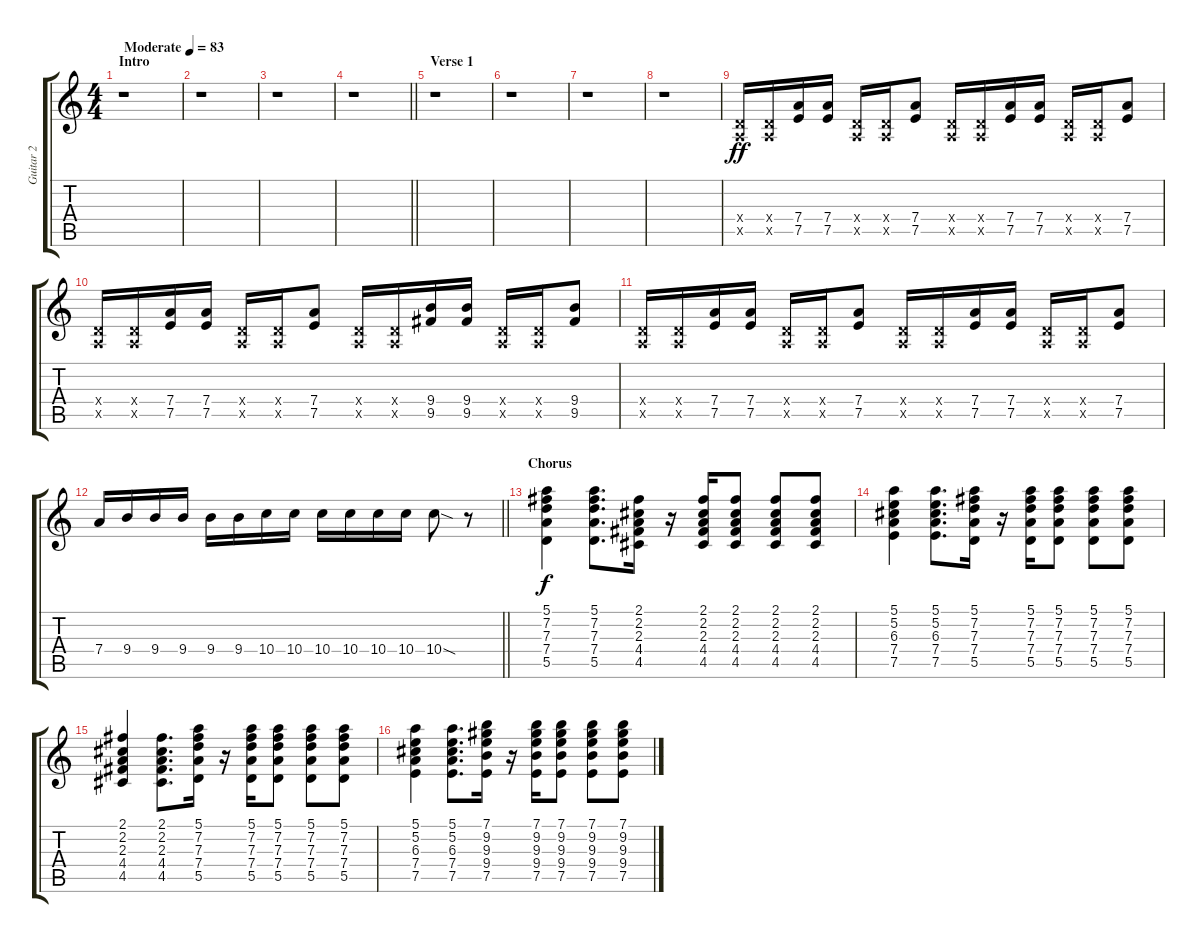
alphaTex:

\track ("Guitar 2" "Guitar 2") {instrument electricguitarclean}
\staff {score tabs}
\tuning (E4 B3 G3 D3 A2 E2) {hide}
\ts (4 4)
\section ("" "Intro")
\tempo (83 "Moderate")
\clef g2
\ks c
r.1{dy ff instrument electricguitarclean} |
r.1 |
r.1 |
\barLineRight lightlight
r.1 |
\section ("" "Verse 1")
r.1 |
r.1 |
r.1 |
r.1 |
(0.4{x} 0.5{x}).16 (0.4{x} 0.5{x}).16 (7.4 7.5).16 (7.4 7.5).16 (0.4{x} 0.5{x}).16 (0.4{x} 0.5{x}).16 (7.4 7.5).8 (0.4{x} 0.5{x}).16 (0.4{x} 0.5{x}).16 (7.4 7.5).16 (7.4 7.5).16 (0.4{x} 0.5{x}).16 (0.4{x} 0.5{x}).16 (7.4 7.5).8 |
(0.4{x} 0.5{x}).16 (0.4{x} 0.5{x}).16 (7.4 7.5).16 (7.4 7.5).16 (0.4{x} 0.5{x}).16 (0.4{x} 0.5{x}).16 (7.4 7.5).8 (0.4{x} 0.5{x}).16 (0.4{x} 0.5{x}).16 (9.4 9.5).16 (9.4 9.5).16 (0.4{x} 0.5{x}).16 (0.4{x} 0.5{x}).16 (9.4 9.5).8 |
(0.4{x} 0.5{x}).16 (0.4{x} 0.5{x}).16 (7.4 7.5).16 (7.4 7.5).16 (0.4{x} 0.5{x}).16 (0.4{x} 0.5{x}).16 (7.4 7.5).8 (0.4{x} 0.5{x}).16 (0.4{x} 0.5{x}).16 (7.4 7.5).16 (7.4 7.5).16 (0.4{x} 0.5{x}).16 (0.4{x} 0.5{x}).16 (7.4 7.5).8 |
\barLineRight lightlight
7.4.16 9.4.16 9.4.16 9.4.16 9.4.16 9.4.16 10.4.16 10.4.16 10.4.16 10.4.16 10.4.16 10.4.16 10.4{sod}.8 r.8 |
\section ("" "Chorus")
(5.1 7.2 7.3 7.4 5.5).4{dy f} (5.1 7.2 7.3 7.4 5.5).8{d} (2.1 2.2 2.3 4.4 4.5).16 r.16 (2.1 2.2 2.3 4.4 4.5).16 (2.1 2.2 2.3 4.4 4.5).8 (2.1 2.2 2.3 4.4 4.5).8 (2.1 2.2 2.3 4.4 4.5).8 |
(5.1 5.2 6.3 7.4 7.5).4 (5.1 5.2 6.3 7.4 7.5).8{d} (5.1 7.2 7.3 7.4 5.5).16 r.16 (5.1 7.2 7.3 7.4 5.5).16 (5.1 7.2 7.3 7.4 5.5).8 (5.1 7.2 7.3 7.4 5.5).8 (5.1 7.2 7.3 7.4 5.5).8 |
(2.1 2.2 2.3 4.4 4.5).4 (2.1 2.2 2.3 4.4 4.5).8{d} (5.1 7.2 7.3 7.4 5.5).16 r.16 (5.1 7.2 7.3 7.4 5.5).16 (5.1 7.2 7.3 7.4 5.5).8 (5.1 7.2 7.3 7.4 5.5).8 (5.1 7.2 7.3 7.4 5.5).8 |
(5.1 5.2 6.3 7.4 7.5).4 (5.1 5.2 6.3 7.4 7.5).8{d} (7.1 9.2 9.3 9.4 7.5).16 r.16 (7.1 9.2 9.3 9.4 7.5).16 (7.1 9.2 9.3 9.4 7.5).8 (7.1 9.2 9.3 9.4 7.5).8 (7.1 9.2 9.3 9.4 7.5).8
